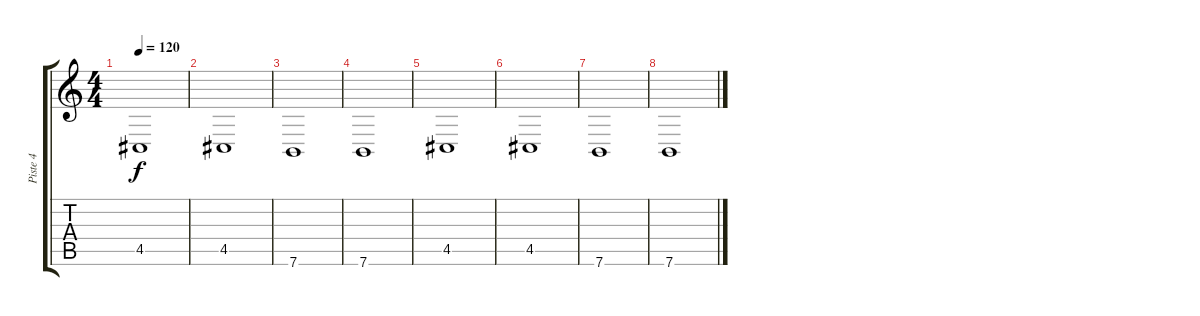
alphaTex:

\track ("Piste 4" "Piste 4") {instrument drawbarorgan}
\staff {score tabs}
\tuning (E4 B3 G3 D3 A2 E2) {hide}
\ts (4 4)
\tempo 120
\clef g2
\ks c
4.5.1{dy f} |
4.5.1 |
7.6.1 |
7.6.1 |
4.5.1 |
4.5.1 |
7.6.1 |
7.6.1
